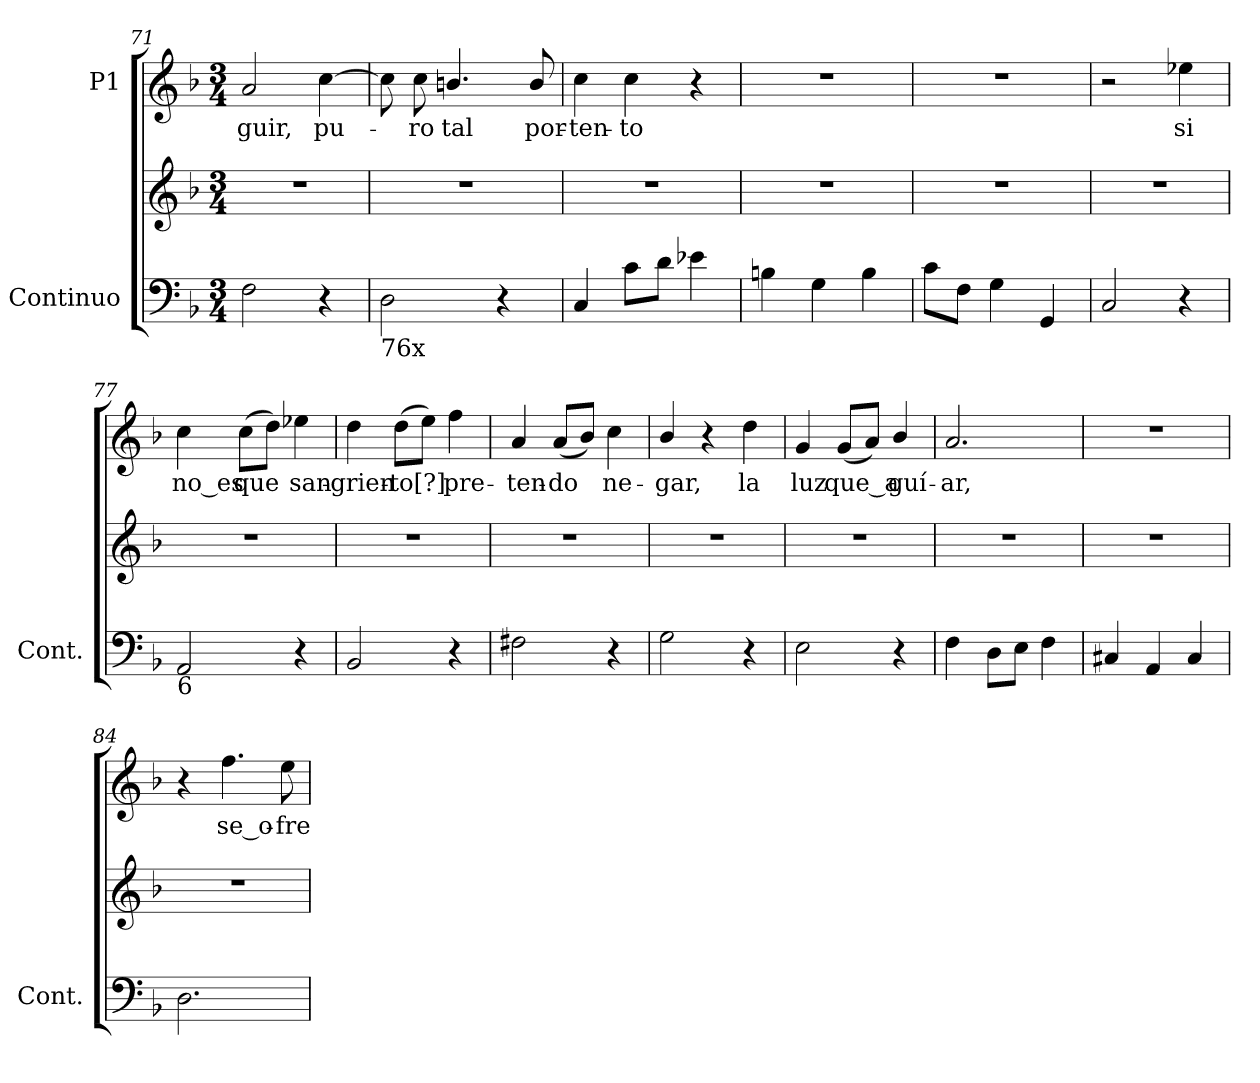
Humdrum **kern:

**kern	**kern	**kern	**text
*part2	*part2	*part1	*part1
*staff3	*staff2	*staff1	*staff1
*I"Continuo	*	*I"P1	*
*I'Cont.	*	*	*
*clefF4	*clefG2	*clefG2	*
*k[b-]	*k[b-]	*k[b-]	*
*F:	*F:	*F:	*
*M3/4	*M3/4	*M3/4	*
=71	=71	=71	=71
!	!LO:N:vis=1	!	!
!	!	!	!LO:LY:b:color=#000000
2Fi\	2.r	2ai/	-guir,
!	!	!	!LO:LY:b:color=#000000
4r	.	[4cci\	pu-
=72	=72	=72	=72
!LO:TX:b:t=76x	!	!	!
!	!LO:N:vis=1	!	!
2Di\	2.r	8cci\]	.
!	!	!	!LO:LY:b:color=#000000
.	.	8cci\	-ro
!	!	!	!LO:LY:b:color=#000000
.	.	4.bni/	tal
4r	.	.	.
!	!	!	!LO:LY:b:color=#000000
.	.	8bi/	por-
=73	=73	=73	=73
!	!LO:N:vis=1	!	!
!	!	!	!LO:LY:b:color=#000000
4Ci/	2.r	4cci\	-ten-
!	!	!	!LO:LY:b:color=#000000
8ci\L	.	4cci\	-to
8di\J	.	.	.
4e-Xi\	.	4r	.
=74	=74	=74	=74
!	!LO:N:vis=1	!LO:N:vis=1	!
4Bni\	2.r	2.r	.
4Gi\	.	.	.
4Bi\	.	.	.
=75	=75	=75	=75
!	!LO:N:vis=1	!LO:N:vis=1	!
8ci\L	2.r	2.r	.
8Fi\J	.	.	.
4Gi\	.	.	.
4GGi/	.	.	.
!!LO:LB:g=z
=76	=76	=76	=76
!	!LO:N:vis=1	!	!
2Ci/	2.r	2r	.
!	!	!	!LO:LY:b:color=#000000
4r	.	4ee-Xi\	si
=77	=77	=77	=77
!	!LO:N:vis=1	!	!
!LO:TX:b:t=6	!	!	!
!	!	!	!LO:LY:b:color=#000000
2AAi/	2.r	4cci\	no_es
!	!	!	!LO:LY:b:color=#000000
.	.	(8cci\L	que
.	.	8ddi\J)	.
!	!	!	!LO:LY:b:color=#000000
4r	.	4ee-Xi\	san-
=78	=78	=78	=78
!	!LO:N:vis=1	!	!
!	!	!	!LO:LY:b:color=#000000
2BB-i/	2.r	4ddi\	-grien-
!	!	!	!LO:LY:b:color=#000000
.	.	(8ddi\L	-to[?]
.	.	8eei\J)	.
!	!	!	!LO:LY:b:color=#000000
4r	.	4ffi\	pre-
=79	=79	=79	=79
!	!LO:N:vis=1	!	!
!	!	!	!LO:LY:b:color=#000000
2F#Xi\	2.r	4ai/	-ten-
!	!	!	!LO:LY:b:color=#000000
.	.	(8ai/L	-do
.	.	8b-i/J)	.
!	!	!	!LO:LY:b:color=#000000
4r	.	4cci\	ne-
=80	=80	=80	=80
!	!LO:N:vis=1	!	!
!	!	!	!LO:LY:b:color=#000000
2Gi\	2.r	4b-i/	-gar,
.	.	4r	.
!	!	!	!LO:LY:b:color=#000000
4r	.	4ddi\	la
=81	=81	=81	=81
!	!LO:N:vis=1	!	!
!	!	!	!LO:LY:b:color=#000000
2Ei\	2.r	4gi/	luz
!	!	!	!LO:LY:b:color=#000000
.	.	(8gi/L	que_a
.	.	8ai/J)	.
!	!	!	!LO:LY:b:color=#000000
4r	.	4b-i/	guí-
=82	=82	=82	=82
!	!LO:N:vis=1	!	!
!	!	!	!LO:LY:b:color=#000000
4Fi\	2.r	2.ai/	-ar,
8Di\L	.	.	.
8Ei\J	.	.	.
4Fi\	.	.	.
=83	=83	=83	=83
!	!LO:N:vis=1	!LO:N:vis=1	!
4C#Xi/	2.r	2.r	.
4AAi/	.	.	.
4C#i/	.	.	.
!!LO:LB:g=z
=84	=84	=84	=84
!	!LO:N:vis=1	!	!
2.Di\	2.r	4r	.
!	!	!	!LO:LY:b:color=#000000
.	.	4.ffi\	se_o-
!	!	!	!LO:LY:b:color=#000000
.	.	8eei\	-fre-
=	=	=	=
*-	*-	*-	*-
